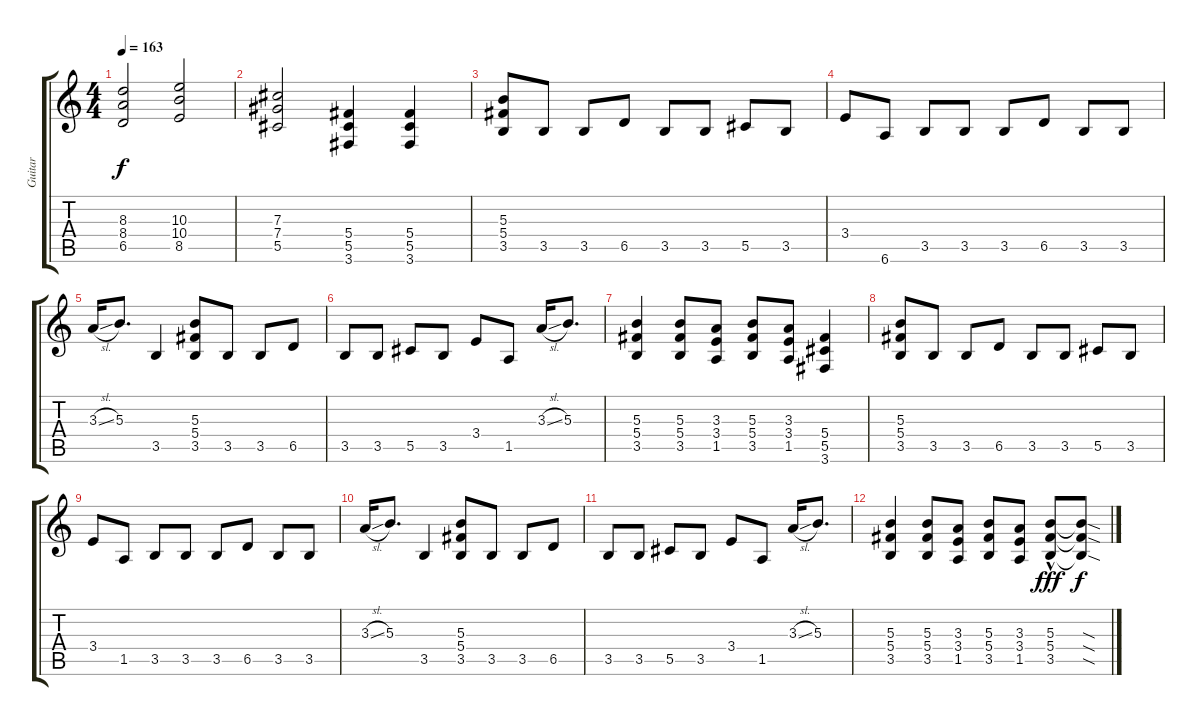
\track ("Guitar" "Guitar") {instrument distortionguitar}
\staff {score tabs}
\tuning (Eb4 Bb3 Gb3 Db3 Ab2 Eb2) {hide}
\ts (4 4)
\tempo 163
\clef g2
\ks c
(8.3 8.4 6.5).2{dy f} (10.3 10.4 8.5).2 |
(7.3 7.4 5.5).2 (5.4 5.5 3.6).4 (5.4 5.5 3.6).4 |
(5.3 5.4 3.5).8 3.5.8 3.5.8 6.5.8 3.5.8 3.5.8 5.5.8 3.5.8 |
3.4.8 6.6.8 3.5.8 3.5.8 3.5.8 6.5.8 3.5.8 3.5.8 |
3.3{sl}.16 5.3.8{d} 3.5.4 (5.3 5.4 3.5).8 3.5.8 3.5.8 6.5.8 |
3.5.8 3.5.8 5.5.8 3.5.8 3.4.8 1.5.8 3.3{sl}.16 5.3.8{d} |
(5.3 5.4 3.5).4 (5.3 5.4 3.5).8 (3.3 3.4 1.5).8 (5.3 5.4 3.5).8 (3.3 3.4 1.5).8 (5.4 5.5 3.6).4 |
(5.3 5.4 3.5).8 3.5.8 3.5.8 6.5.8 3.5.8 3.5.8 5.5.8 3.5.8 |
3.4.8 1.5.8 3.5.8 3.5.8 3.5.8 6.5.8 3.5.8 3.5.8 |
3.3{sl}.16 5.3.8{d} 3.5.4 (5.3 5.4 3.5).8 3.5.8 3.5.8 6.5.8 |
3.5.8 3.5.8 5.5.8 3.5.8 3.4.8 1.5.8 3.3{sl}.16 5.3.8{d} |
(5.3 5.4 3.5).4 (5.3 5.4 3.5).8 (3.3 3.4 1.5).8 (5.3 5.4 3.5).8 (3.3 3.4 1.5).8 (5.3{hac} 5.4{hac} 3.5).8{dy fff} (5.3{sod t} 5.4{sod t} 3.5{sod t}).8{dy f}
